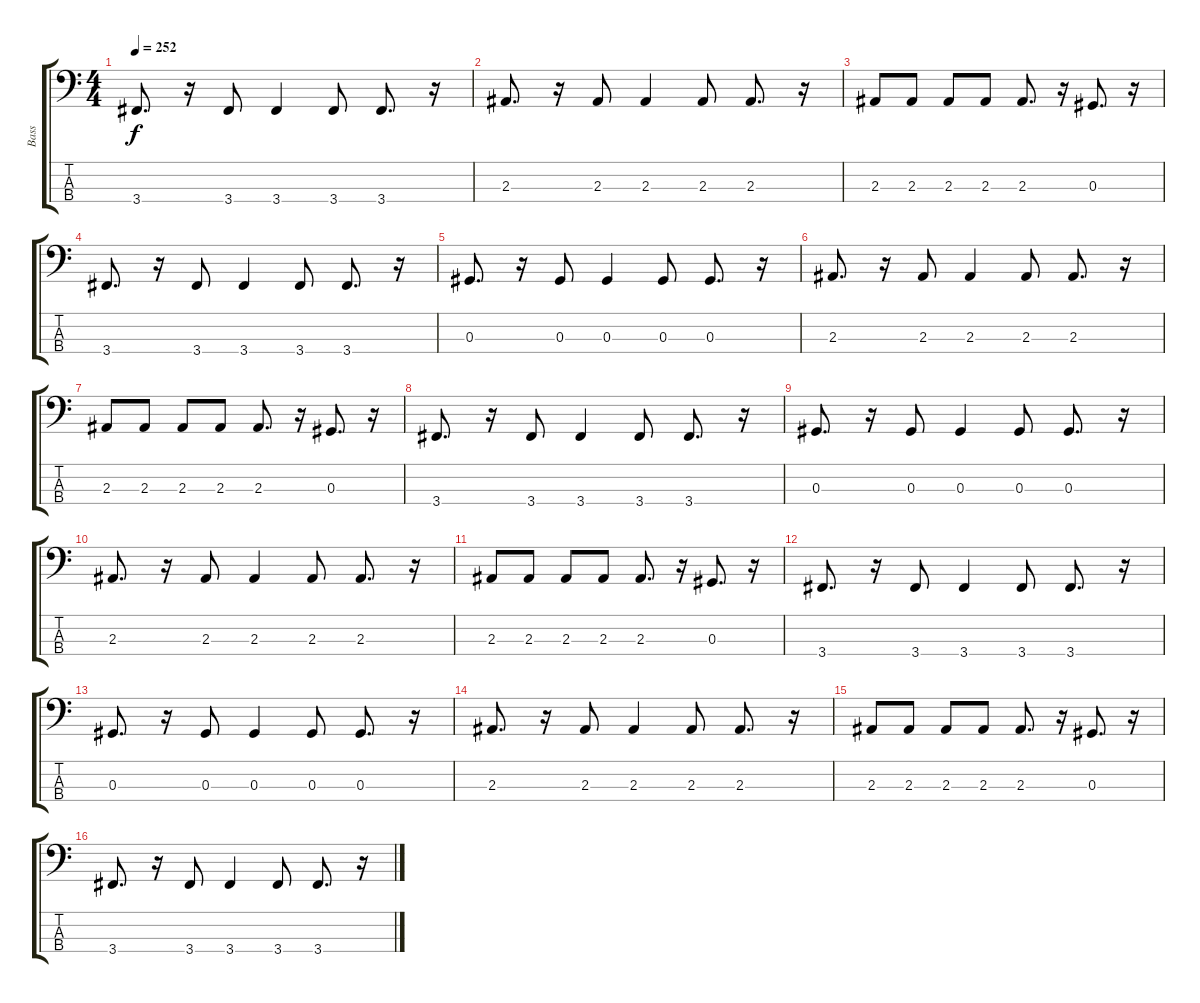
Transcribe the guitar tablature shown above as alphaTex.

\track ("Bass" "Bass") {instrument electricbassfinger}
\staff {score tabs}
\tuning (Gb2 Db2 Ab1 Eb1) {hide}
\ts (4 4)
\tempo 252
\clef f4
\ks c
3.4.8{d dy f} r.16 3.4.8 3.4.4 3.4.8 3.4.8{d} r.16 |
2.3.8{d} r.16 2.3.8 2.3.4 2.3.8 2.3.8{d} r.16 |
2.3.8 2.3.8 2.3.8 2.3.8 2.3.8{d} r.16 0.3.8{d} r.16 |
3.4.8{d} r.16 3.4.8 3.4.4 3.4.8 3.4.8{d} r.16 |
0.3.8{d} r.16 0.3.8 0.3.4 0.3.8 0.3.8{d} r.16 |
2.3.8{d} r.16 2.3.8 2.3.4 2.3.8 2.3.8{d} r.16 |
2.3.8 2.3.8 2.3.8 2.3.8 2.3.8{d} r.16 0.3.8{d} r.16 |
3.4.8{d} r.16 3.4.8 3.4.4 3.4.8 3.4.8{d} r.16 |
0.3.8{d} r.16 0.3.8 0.3.4 0.3.8 0.3.8{d} r.16 |
2.3.8{d} r.16 2.3.8 2.3.4 2.3.8 2.3.8{d} r.16 |
2.3.8 2.3.8 2.3.8 2.3.8 2.3.8{d} r.16 0.3.8{d} r.16 |
3.4.8{d} r.16 3.4.8 3.4.4 3.4.8 3.4.8{d} r.16 |
0.3.8{d} r.16 0.3.8 0.3.4 0.3.8 0.3.8{d} r.16 |
2.3.8{d} r.16 2.3.8 2.3.4 2.3.8 2.3.8{d} r.16 |
2.3.8 2.3.8 2.3.8 2.3.8 2.3.8{d} r.16 0.3.8{d} r.16 |
3.4.8{d} r.16 3.4.8 3.4.4 3.4.8 3.4.8{d} r.16
